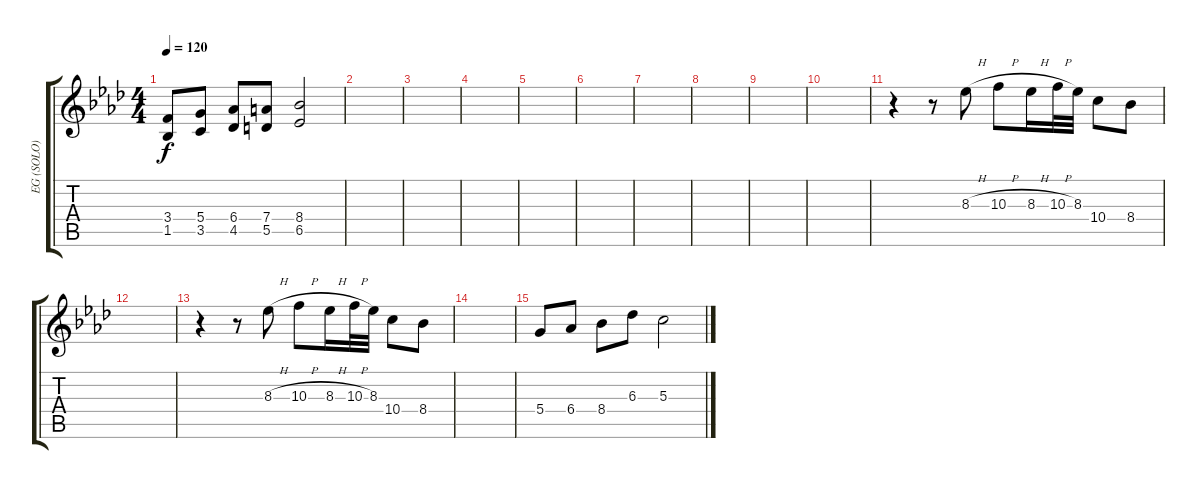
\track ("EG (SOLO)" "EG (SOLO)") {instrument distortionguitar}
\staff {score tabs}
\tuning (E4 B3 G3 D3 A2 E2) {hide}
\ts (4 4)
\tempo 120
\clef g2
\ks ab
(3.4 1.5).8{dy f} (5.4 3.5).8 (6.4 4.5).8 (7.4 5.5).8 (8.4 6.5).2 |
|
|
|
|
|
|
|
|
|
r.4 r.8 8.3{h}.8 10.3{h}.8 8.3{h}.16 10.3{h}.32 8.3.32 10.4.8 8.4.8 |
|
r.4 r.8 8.3{h}.8 10.3{h}.8 8.3{h}.16 10.3{h}.32 8.3.32 10.4.8 8.4.8 |
|
5.4.8 6.4.8 8.4.8 6.3.8 5.3.2
